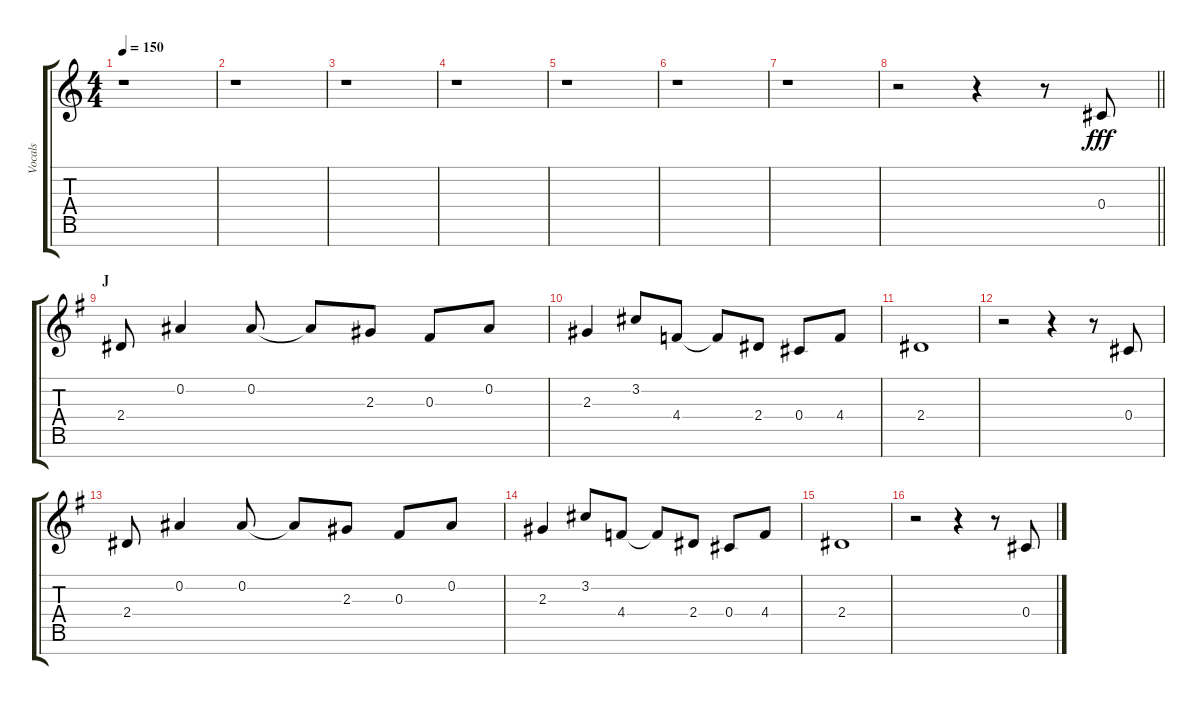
\track ("Vocals" "Vocals") {instrument voiceoohs}
\staff {score tabs}
\tuning (Eb5 Bb4 Gb4 Db4 Ab3 Eb3 Bb2) {hide}
\ts (4 4)
\tempo 150
\clef g2
\ks c
r.1{dy fff} |
r.1 |
r.1 |
r.1 |
r.1 |
r.1 |
r.1 |
\barLineRight lightlight
r.2 r.4 r.8 0.4.8 |
\section ("" "J")
\ks g
2.4.8 0.2.4 0.2.8 0.2{t}.8 2.3.8 0.3.8 0.2.8 |
2.3.4 3.2.8 4.4.8 4.4{t}.8 2.4.8 0.4.8 4.4.8 |
2.4.1 |
r.2 r.4 r.8 0.4.8 |
2.4.8 0.2.4 0.2.8 0.2{t}.8 2.3.8 0.3.8 0.2.8 |
2.3.4 3.2.8 4.4.8 4.4{t}.8 2.4.8 0.4.8 4.4.8 |
2.4.1 |
r.2 r.4 r.8 0.4.8
